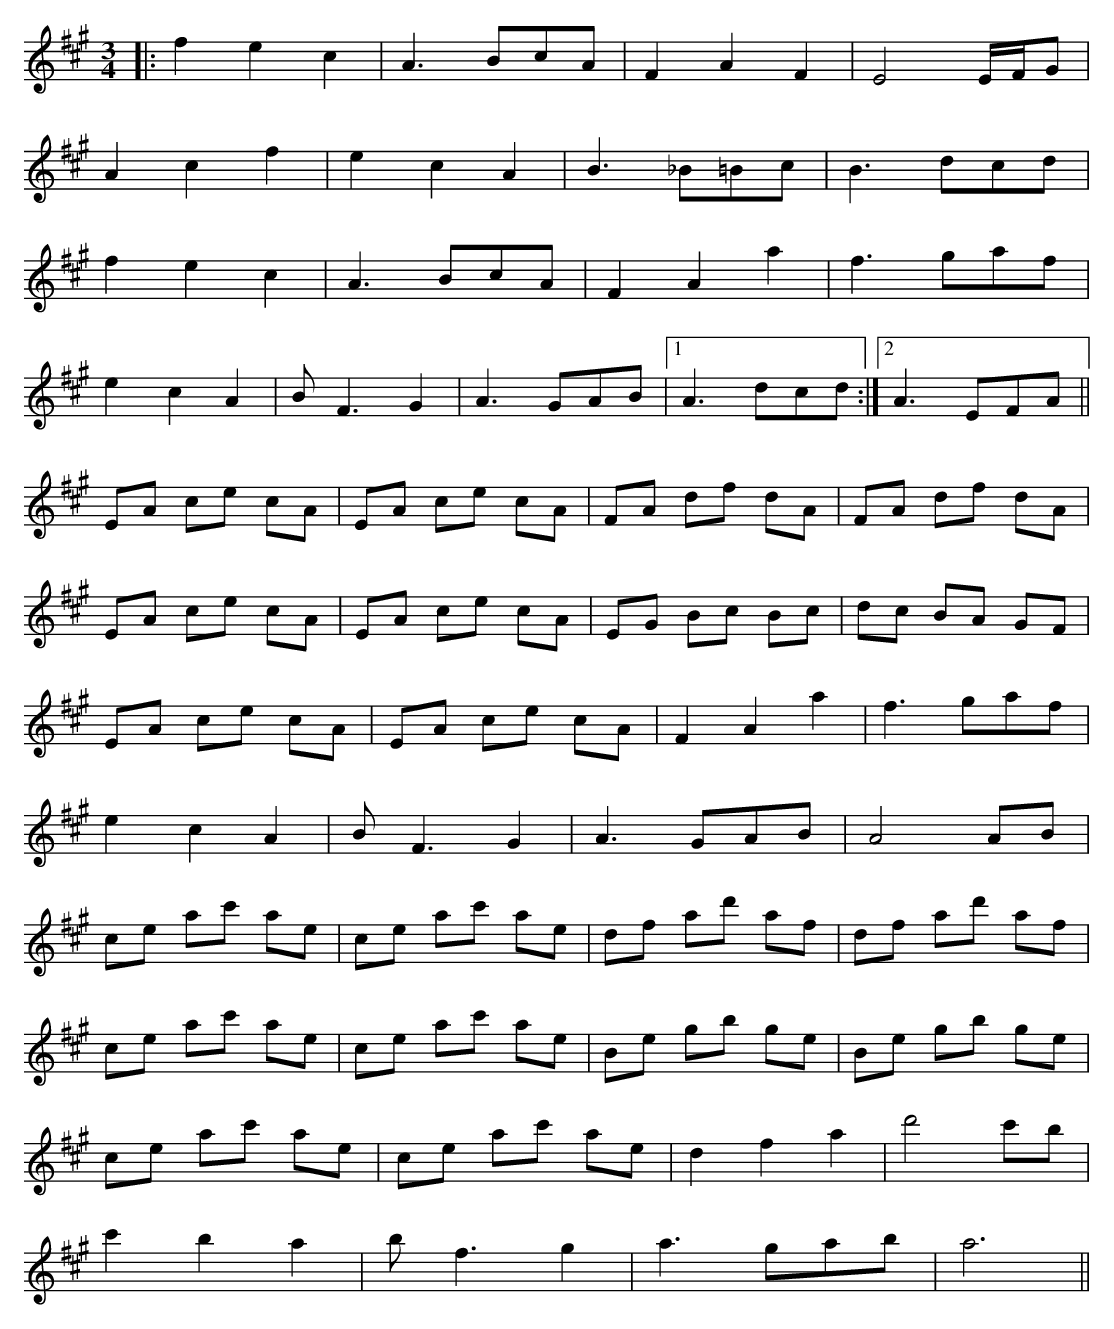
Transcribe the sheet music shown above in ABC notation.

X:1
M:3/4
K:A
|:f2e2c2|A3 BcA|F2A2F2|E4 E/F/G|
A2c2f2|e2c2A2|B3 _B=Bc|B3 dcd|
f2e2c2|A3 BcA|F2A2a2|f3 gaf|
e2c2A2|BF3G2|A3 GAB|1 A3 dcd:|2 A3 EFA||
EA ce cA|EA ce cA|FA df dA|FA df dA|
EA ce cA|EA ce cA|EG Bc Bc|dc BA GF|
EA ce cA|EA ce cA|F2A2a2|f3 gaf|
e2c2A2|BF3G2|A3 GAB|A4 AB|
ce ac' ae|ce ac' ae|df ad' af|df ad' af|
ce ac' ae|ce ac' ae|Be gb ge|Be gb ge|
ce ac' ae|ce ac' ae|d2f2a2|d'4 c'b|
c'2 b2 a2|bf3g2|a3 gab|a6||
